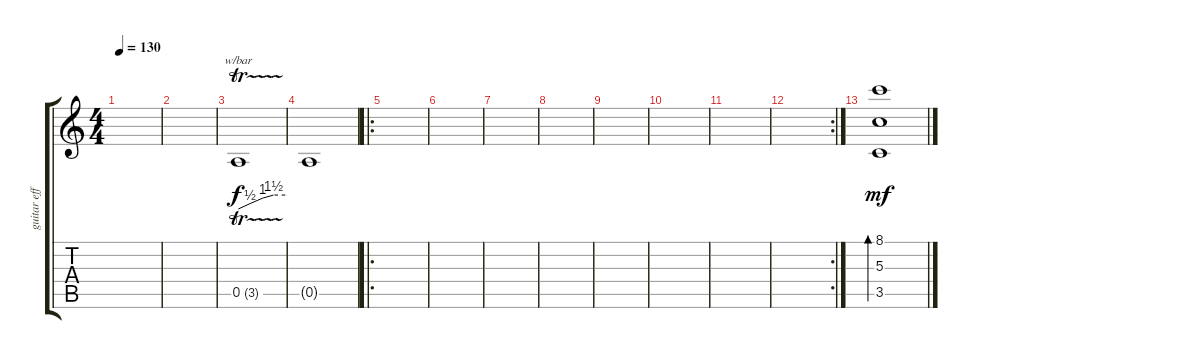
\track ("guitar effects" "guitar eff") {instrument distortionguitar}
\staff {score tabs}
\tuning (E4 B3 G3 D3 A2 D2) {hide}
\ts (4 4)
\tempo 130
\clef g2
\ks c
|
|
0.5{tr (3 16)}.1{tbe (custom default 0 0 15 2 31 4 45 6 60 6)} |
0.5{t}.1 |
\ro
|
|
|
|
|
|
|
\rc 2
|
(8.1 5.3 3.5).1{bd 480 dy mf}
